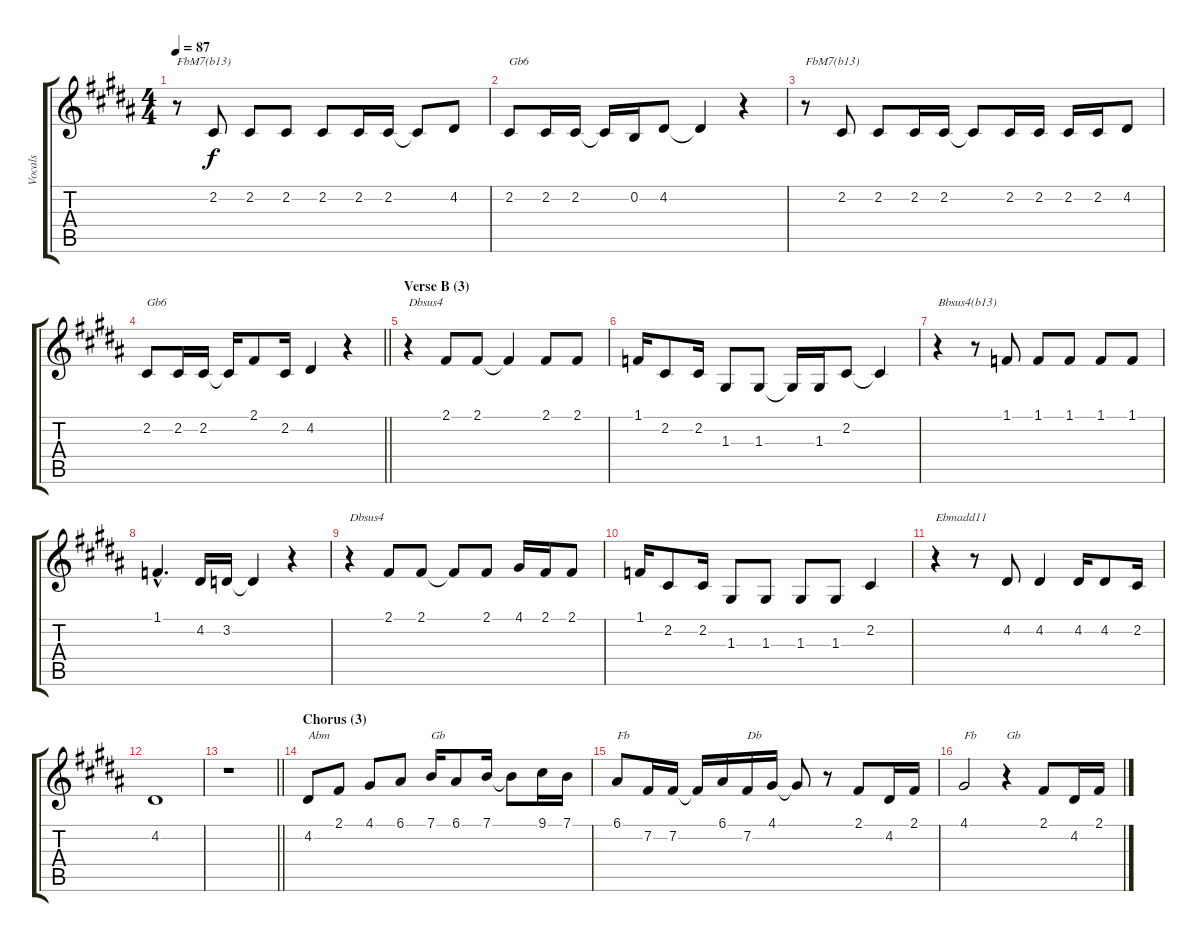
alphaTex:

\track ("Vocals" "Vocals") {instrument sopranosax}
\staff {score tabs}
\tuning (E4 B3 G3 D3 A2 E2) {hide}
\ts (4 4)
\tempo 87
\clef g2
\ks b
r.8{txt "FbM7(b13)" dy f} 2.2.8 2.2.8 2.2.8 2.2.8 2.2.16 2.2.16 2.2{t}.8 4.2.8 |
2.2.8{txt "Gb6"} 2.2.16 2.2.16 2.2{t}.16 0.2.16 4.2.8 4.2{t}.4 r.4 |
r.8{txt "FbM7(b13)"} 2.2.8 2.2.8 2.2.16 2.2.16 2.2{t}.8 2.2.16 2.2.16 2.2.16 2.2.16 4.2.8 |
\barLineRight lightlight
2.2.8{txt "Gb6"} 2.2.16 2.2.16 2.2{t}.16 2.1.8 2.2.16 4.2.4 r.4 |
\section ("" "Verse B (3)")
r.4{txt "Dbsus4"} 2.1.8 2.1.8 2.1{t}.4 2.1.8 2.1.8 |
1.1.16 2.2.8 2.2.16 1.3.8 1.3.8 1.3{t}.16 1.3.16 2.2.8 2.2{t}.4 |
r.4{txt "Bbsus4(b13)"} r.8 1.1.8 1.1.8 1.1.8 1.1.8 1.1.8 |
1.1{hac}.4{d} 4.2.16 3.2.16 3.2{t}.4 r.4 |
r.4{txt "Dbsus4"} 2.1.8 2.1.8 2.1{t}.8 2.1.8 4.1.16 2.1.16 2.1.8 |
1.1.16 2.2.8 2.2.16 1.3.8 1.3.8 1.3.8 1.3.8 2.2.4 |
r.4{txt "Ebmadd11"} r.8 4.2.8 4.2.4 4.2.16 4.2.8 2.2.16 |
4.2.1 |
\barLineRight lightlight
r.1 |
\section ("" "Chorus (3)")
4.2.8{txt "Abm"} 2.1.8 4.1.8 6.1.8 7.1.16{txt "Gb"} 6.1.8 7.1.16 7.1{t}.8 9.1.16 7.1.16 |
6.1.8{txt "Fb"} 7.2.16 7.2.16 7.2{t}.16 6.1.16 7.2.16{txt "Db"} 4.1.16 4.1{t}.8 r.8 2.1.8 4.2.16 2.1.16 |
4.1.2{txt "Fb"} r.4{txt "Gb"} 2.1.8 4.2.16 2.1.16
